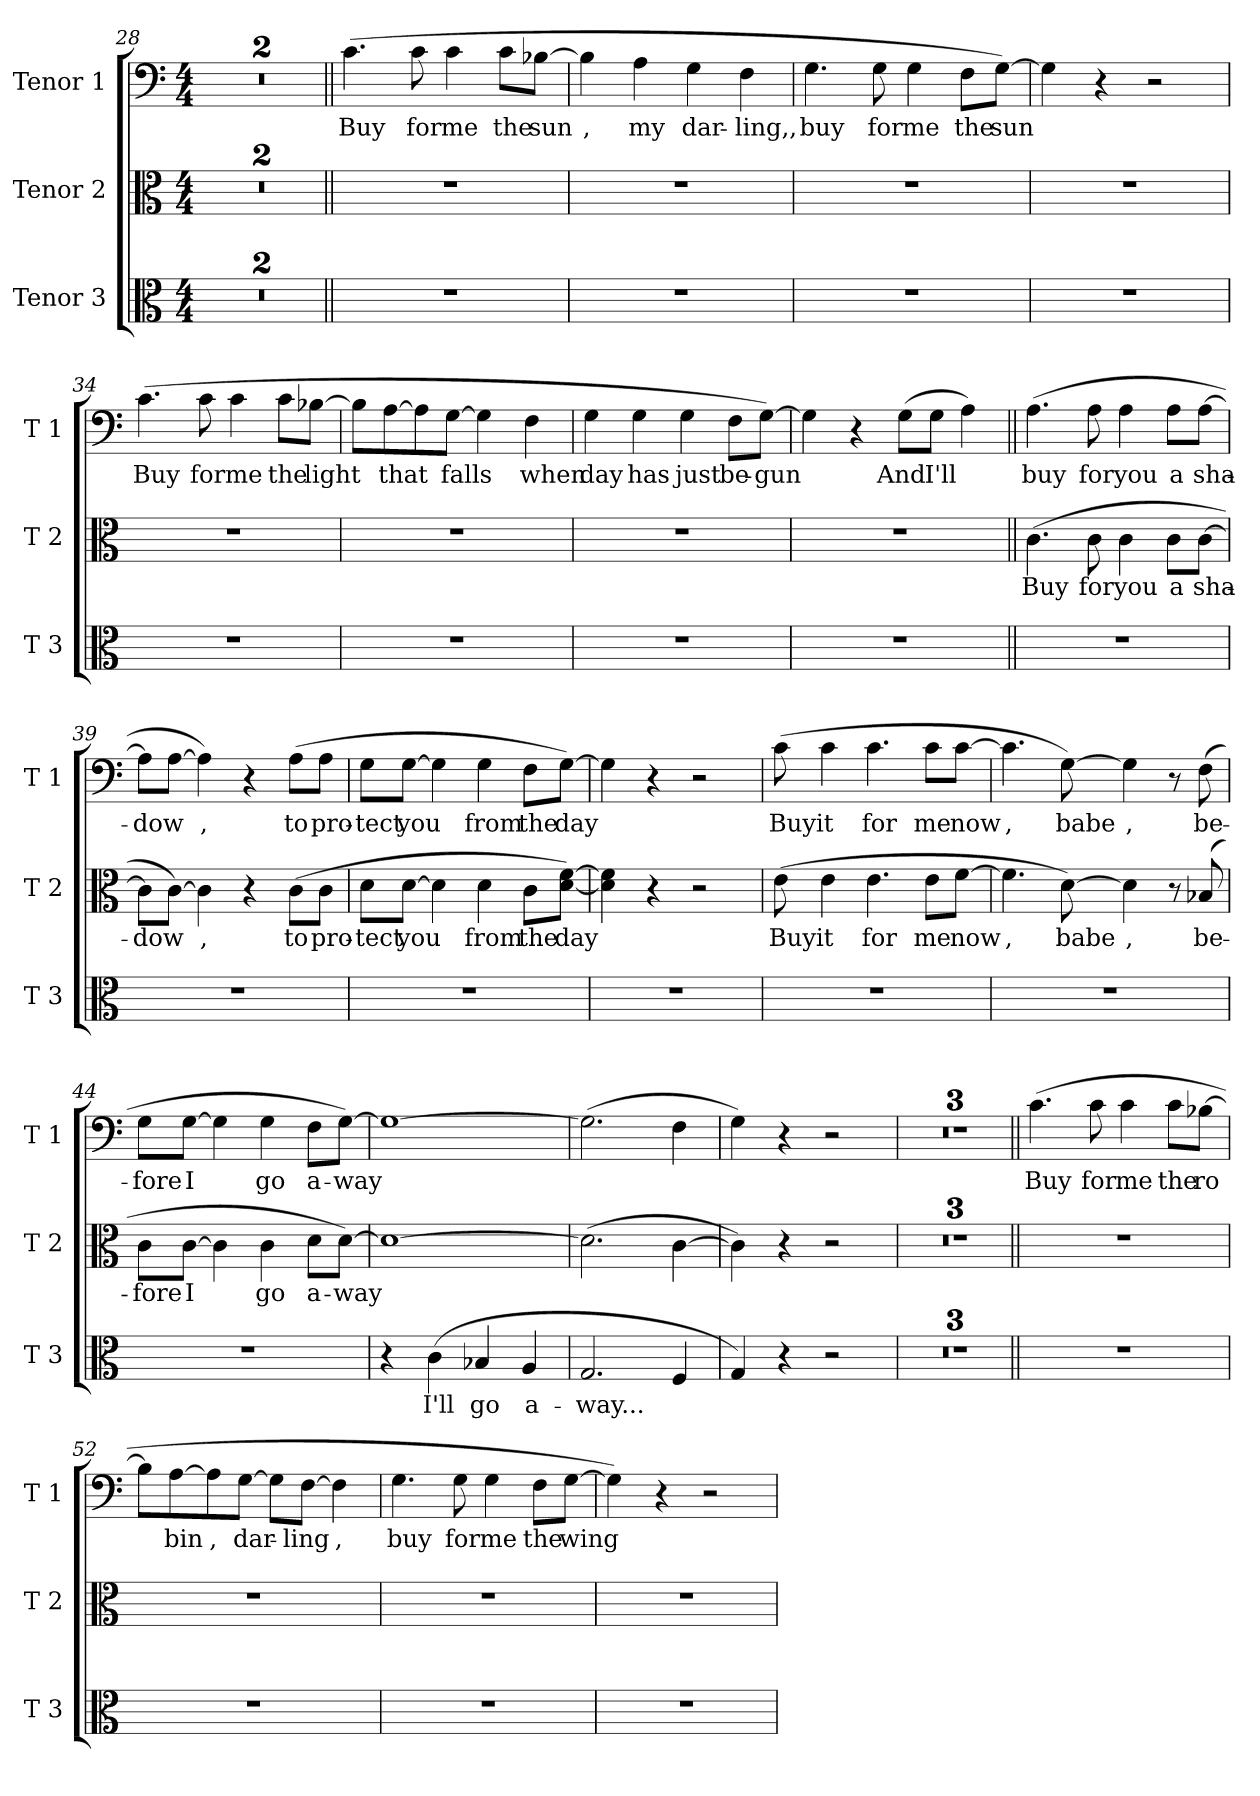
**kern	**text	**kern	**text	**kern	**text
*part3	*part3	*part2	*part2	*part1	*part1
*staff3	*staff3	*staff2	*staff2	*staff1	*staff1
*I"Tenor 3	*	*I"Tenor 2	*	*I"Tenor 1	*
*I'T 3	*	*I'T 2	*	*I'T 1	*
*clefC3	*	*clefC3	*	*clefF4	*
*k[]	*	*k[]	*	*k[]	*
*C:	*	*C:	*	*C:	*
*M4/4	*	*M4/4	*	*M4/4	*
=28	=28	=28	=28	=28	=28
1r	.	1r	.	1r	.
=29	=29	=29	=29	=29	=29
1r	.	1r	.	1r	.
!!LO:LB:g=z
=30||	=30||	=30||	=30||	=30||	=30||
!	!	!	!	!	!LO:LY:b
1r	.	1r	.	(>4.c\	Buy
!	!	!	!	!	!LO:LY:b
.	.	.	.	8c\	for
!	!	!	!	!	!LO:LY:b
.	.	.	.	4c\	me
!	!	!	!	!	!LO:LY:b
.	.	.	.	8c\L	the
!	!	!	!	!	!LO:LY:b
.	.	.	.	[8B-X\J	sun
=31	=31	=31	=31	=31	=31
!	!	!	!	!	!LO:LY:b
1r	.	1r	.	4B-\]	,
!	!	!	!	!	!LO:LY:b
.	.	.	.	4A\	my
!	!	!	!	!	!LO:LY:b
.	.	.	.	4G\	dar-
!	!	!	!	!	!LO:LY:b
.	.	.	.	4F\	-ling,,
=32	=32	=32	=32	=32	=32
!	!	!	!	!	!LO:LY:b
1r	.	1r	.	4.G\	buy
!	!	!	!	!	!LO:LY:b
.	.	.	.	8G\	for
!	!	!	!	!	!LO:LY:b
.	.	.	.	4G\	me
!	!	!	!	!	!LO:LY:b
.	.	.	.	8F\L	the
!	!	!	!	!	!LO:LY:b
.	.	.	.	[8G\J)	sun
=33	=33	=33	=33	=33	=33
!	!	!	!	!	!LO:LY:b
1r	.	1r	.	4G\]	.
.	.	.	.	4r	.
.	.	.	.	2r	.
!!LO:LB:g=z
=34	=34	=34	=34	=34	=34
!	!	!	!	!	!LO:LY:b
1r	.	1r	.	(>4.c\	Buy
!	!	!	!	!	!LO:LY:b
.	.	.	.	8c\	for
!	!	!	!	!	!LO:LY:b
.	.	.	.	4c\	me
!	!	!	!	!	!LO:LY:b
.	.	.	.	8c\L	the
!	!	!	!	!	!LO:LY:b
.	.	.	.	[8B-X\J	light
=35	=35	=35	=35	=35	=35
1r	.	1r	.	8B-\L]	.
!	!	!	!	!	!LO:LY:b
.	.	.	.	[8A\	that
.	.	.	.	8A\]	.
!	!	!	!	!	!LO:LY:b
.	.	.	.	[8G\J	falls
.	.	.	.	4G\]	.
!	!	!	!	!	!LO:LY:b
.	.	.	.	4F\	when
=36	=36	=36	=36	=36	=36
!	!	!	!	!	!LO:LY:b
1r	.	1r	.	4G\	day
!	!	!	!	!	!LO:LY:b
.	.	.	.	4G\	has
!	!	!	!	!	!LO:LY:b
.	.	.	.	4G\	just
!	!	!	!	!	!LO:LY:b
.	.	.	.	8F\L	be-
!	!	!	!	!	!LO:LY:b
.	.	.	.	[8G\J)	-gun
=37	=37	=37	=37	=37	=37
!	!	!	!	!	!LO:LY:b
1r	.	1r	.	4G\]	.
.	.	.	.	4r	.
!	!	!	!	!	!LO:LY:b
.	.	.	.	(>8G\L	And
!	!	!	!	!	!LO:LY:b
.	.	.	.	8G\J	I'll
.	.	.	.	4A\)	.
!!LO:PB:g=z
=38||	=38||	=38||	=38||	=38||	=38||
!	!	!	!LO:LY:b	!	!LO:LY:b
1r	.	(>4.c\	Buy	(>4.A\	buy
!	!	!	!LO:LY:b	!	!LO:LY:b
.	.	8c\	for	8A\	for
!	!	!	!LO:LY:b	!	!LO:LY:b
.	.	4c\	you	4A\	you
!	!	!	!LO:LY:b	!	!LO:LY:b
.	.	8c\L	a	8A\L	a
!	!	!	!LO:LY:b	!	!LO:LY:b
.	.	[8c\J	sha-	[8A\J	sha-
=39	=39	=39	=39	=39	=39
!	!	!	!LO:LY:b	!	!LO:LY:b
1r	.	8c\L]	-dow	8A\L]	-dow
.	.	[8c\J)	.	[8A\J	.
!	!	!	!LO:LY:b	!	!LO:LY:b
.	.	4c\]	,	4A\])	,
.	.	4r	.	4r	.
!	!	!	!LO:LY:b	!	!LO:LY:b
.	.	(>8c\L	to	(>8A\L	to
!	!	!	!LO:LY:b	!	!LO:LY:b
.	.	8c\J	pro-	8A\J	pro-
=40	=40	=40	=40	=40	=40
!	!	!	!LO:LY:b	!	!LO:LY:b
1r	.	8d\L	-tect	8G\L	-tect
!	!	!	!LO:LY:b	!	!LO:LY:b
.	.	[8d\J	you	[8G\J	you
.	.	4d\]	.	4G\]	.
!	!	!	!LO:LY:b	!	!LO:LY:b
.	.	4d\	from	4G\	from
!	!	!	!LO:LY:b	!	!LO:LY:b
.	.	8c\L	the	8F\L	the
!	!	!	!LO:LY:b	!	!LO:LY:b
.	.	[8d\ [8f\J)	day	[8G\J)	day
=41	=41	=41	=41	=41	=41
!	!	!	!LO:LY:b	!	!LO:LY:b
1r	.	4d\] 4f\]	.	4G\]	.
.	.	4r	.	4r	.
.	.	2r	.	2r	.
!!LO:LB:g=z
=42	=42	=42	=42	=42	=42
!	!	!	!LO:LY:b	!	!LO:LY:b
1r	.	(>8e\	Buy	(>8c\	Buy
!	!	!	!LO:LY:b	!	!LO:LY:b
.	.	4e\	it	4c\	it
!	!	!	!LO:LY:b	!	!LO:LY:b
.	.	4.e\	for	4.c\	for
!	!	!	!LO:LY:b	!	!LO:LY:b
.	.	8e\L	me	8c\L	me
!	!	!	!LO:LY:b	!	!LO:LY:b
.	.	[8f\J	now	[8c\J	now
=43	=43	=43	=43	=43	=43
!	!	!	!LO:LY:b	!	!LO:LY:b
1r	.	4.f\]	,	4.c\]	,
!	!	!	!LO:LY:b	!	!LO:LY:b
.	.	[8d\)	babe	[8G\)	babe
!	!	!	!LO:LY:b	!	!LO:LY:b
.	.	4d\]	,	4G\]	,
.	.	8r	.	8r	.
!	!	!LO:N:head=solid	!LO:LY:b	!LO:N:head=solid	!LO:LY:b
.	.	(>8B-X/	be-	(>8F\	be-
=44	=44	=44	=44	=44	=44
!	!	!	!LO:LY:b	!	!LO:LY:b
1r	.	8c\L	-fore	8G\L	-fore
!	!	!	!LO:LY:b	!	!LO:LY:b
.	.	[8c\J	I	[8G\J	I
.	.	4c\]	.	4G\]	.
!	!	!	!LO:LY:b	!	!LO:LY:b
.	.	4c\	go	4G\	go
!	!	!	!LO:LY:b	!	!LO:LY:b
.	.	8d\L	a-	8F\L	a-
!	!	!	!LO:LY:b	!	!LO:LY:b
.	.	[8d\J)	-way	[8G\J)	-way
=45	=45	=45	=45	=45	=45
4r	.	1d_	.	1G_	.
!	!LO:LY:b	!	!	!	!
(>4c\	I'll	.	.	.	.
!	!LO:LY:b	!	!	!	!
4B-X/	go	.	.	.	.
!	!LO:LY:b	!	!	!	!
4A/	a-	.	.	.	.
=46	=46	=46	=46	=46	=46
!	!LO:LY:b	!	!	!	!
2.G/	-way...	(>2.d\]	.	(>2.G\]	.
4F/	.	[4c\	.	4F\	.
!!LO:LB:g=z
=47	=47	=47	=47	=47	=47
!	!	!	!LO:LY:b	!	!LO:LY:b
4G/)	.	4c\])	.	4G\)	.
4r	.	4r	.	4r	.
2r	.	2r	.	2r	.
=48	=48	=48	=48	=48	=48
1r	.	1r	.	1r	.
=49	=49	=49	=49	=49	=49
1r	.	1r	.	1r	.
=50	=50	=50	=50	=50	=50
1r	.	1r	.	1r	.
!!LO:PB:g=z
=51||	=51||	=51||	=51||	=51||	=51||
!	!	!	!	!	!LO:LY:b
1r	.	1r	.	(>4.c\	Buy
!	!	!	!	!	!LO:LY:b
.	.	.	.	8c\	for
!	!	!	!	!	!LO:LY:b
.	.	.	.	4c\	me
!	!	!	!	!	!LO:LY:b
.	.	.	.	8c\L	the
!	!	!	!	!	!LO:LY:b
.	.	.	.	[8B-X\J	ro
=52	=52	=52	=52	=52	=52
1r	.	1r	.	8B-\L]	.
!	!	!	!	!	!LO:LY:b
.	.	.	.	[8A\	bin
!	!	!	!	!	!LO:LY:b
.	.	.	.	8A\]	,
!	!	!	!	!	!LO:LY:b
.	.	.	.	[8G\J	dar-
.	.	.	.	8G\L]	.
!	!	!	!	!	!LO:LY:b
.	.	.	.	[8F\J	-ling
!	!	!	!	!	!LO:LY:b
.	.	.	.	4F\]	,
=53	=53	=53	=53	=53	=53
!	!	!	!	!	!LO:LY:b
1r	.	1r	.	4.G\	buy
!	!	!	!	!	!LO:LY:b
.	.	.	.	8G\	for
!	!	!	!	!	!LO:LY:b
.	.	.	.	4G\	me
!	!	!	!	!	!LO:LY:b
.	.	.	.	8F\L	the
!	!	!	!	!	!LO:LY:b
.	.	.	.	[8G\J	wing
=54	=54	=54	=54	=54	=54
!	!	!	!	!	!LO:LY:b
1r	.	1r	.	4G\])	.
.	.	.	.	4r	.
.	.	.	.	2r	.
=	=	=	=	=	=
*-	*-	*-	*-	*-	*-
